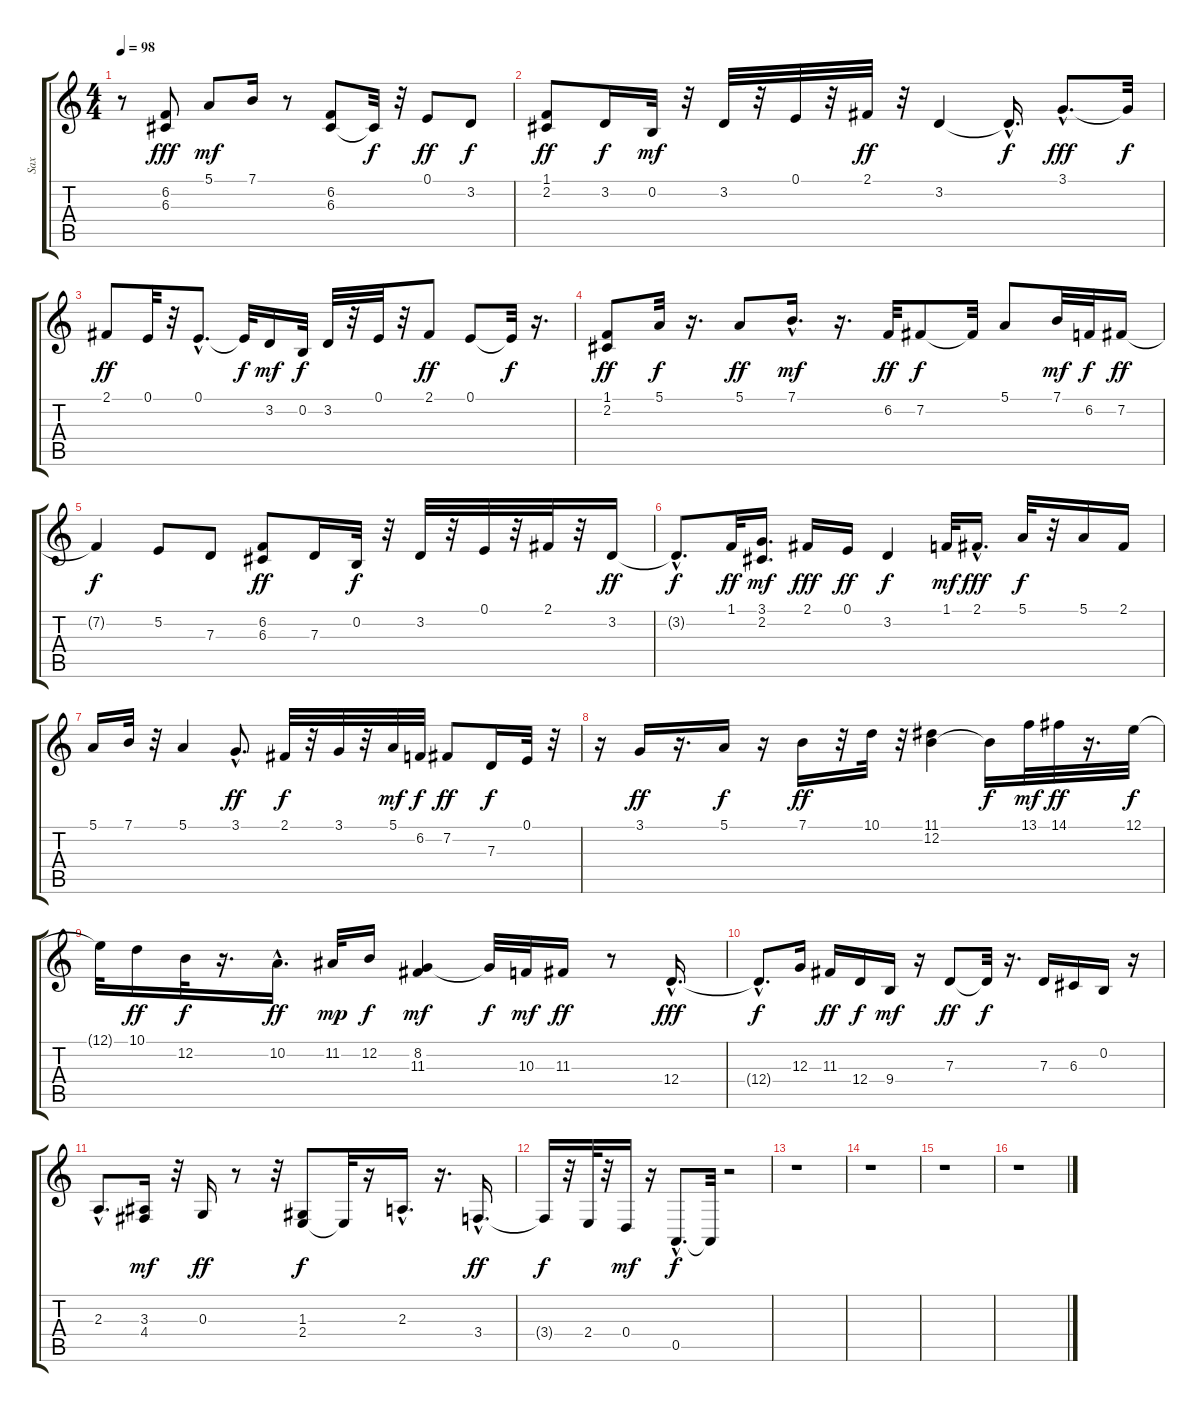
\track ("Sax" "Sax") {instrument sopranosax}
\staff {score tabs}
\tuning (E4 B3 G3 D3 A2 E2) {hide}
\ts (4 4)
\tempo 98
\clef g2
\ks c
r.8{dy fff instrument sopranosax} (6.2 6.3).8 5.1.8{dy mf} 7.1.16 r.8 (6.2 6.3).8 6.3{t}.32{dy f} r.32 0.1.8{dy ff} 3.2.8{dy f} |
(1.1 2.2).8{dy ff} 3.2.16{dy f} 0.2.32{dy mf} r.32 3.2.32 r.32 0.1.32 r.32 2.1.32{dy ff} r.32 3.2.4 3.2{hac t}.16{d dy f} 3.1{hac}.8{d dy fff} 3.1{t}.32{dy f} |
2.1.8{dy ff} 0.1.32 r.32 0.1{hac}.8{d} 0.1{t}.32{dy f} 3.2.16{dy mf} 0.2.32{dy f} 3.2.32 r.32 0.1.32 r.32 2.1.8{dy ff} 0.1.8 0.1{t}.32{dy f} r.16{d} |
(1.1 2.2).8{dy ff} 5.1.32{dy f} r.16{d} 5.1.8{dy ff} 7.1{hac}.16{d dy mf} r.16{d} 6.2.32{dy ff} 7.2.8{dy f} 7.2{t}.32 5.1.8 7.1.32{dy mf} 6.2.32{dy f} 7.2.16{dy ff} |
7.2{t}.4{dy f} 5.2.8 7.3.8 (6.2 6.3).8{dy ff} 7.3.16 0.2.32{dy f} r.32 3.2.32 r.32 0.1.32 r.32 2.1.32 r.32 3.2.16{dy ff} |
3.2{hac t}.8{d dy f} 1.1.32{dy ff} (3.1 2.2).16{d dy mf} 2.1.16{dy fff} 0.1.16{dy ff} 3.2.4{dy f} 1.1.32{dy mf} 2.1{hac}.16{d dy fff} 5.1.32{dy f} r.32 5.1.16 2.1.16 |
5.1.16 7.1.32 r.32 5.1.4 3.1{hac}.8{d dy ff} 2.1.32{dy f} r.32 3.1.32 r.32 5.1.32{dy mf} 6.2.32{dy f} 7.2.8{dy ff} 7.3.16{dy f} 0.1.32 r.32 |
r.16 3.1.16{dy ff} r.16{d} 5.1.16{dy f} r.16 7.1.16{dy ff} r.32 10.1.32 r.32 (11.1 12.2).4 12.2{t}.16{dy f} 13.1.32{dy mf} 14.1.32{dy ff} r.16{d} 12.1.32{dy f} |
12.1{t}.32 10.1.16{dy ff} 12.2.32{dy f} r.16{d} 10.2{hac}.16{d dy ff} 11.2.32{dy mp} 12.2.16{dy f} (8.2 11.3).4{dy mf} 8.2{t}.32{dy f} 10.3.32{dy mf} 11.3.16{dy ff} r.8 12.4{hac}.16{d dy fff} |
12.4{hac t}.8{d dy f} 12.3.16 11.3.16{dy ff} 12.4.16{dy f} 9.4.16{dy mf} r.16 7.3.8{dy ff} 7.3{t}.32{dy f} r.16{d} 7.3.16 6.3.16 0.2.16 r.16 |
2.3{hac}.8{d} (3.3 4.4).16{dy mf} r.32 0.3.16{dy ff} r.8 r.32 (1.3 2.4).8{dy f} 2.4{t}.32 r.16 2.3{hac}.16{d} r.16{d} 3.4{hac}.16{d dy ff} |
3.4{t}.16{dy f} r.32 2.4.32 r.32 0.4.16{dy mf} r.16 0.5{hac}.8{d dy f} 0.5{t}.32 r.2 |
r.1 |
r.1 |
r.1 |
r.1
